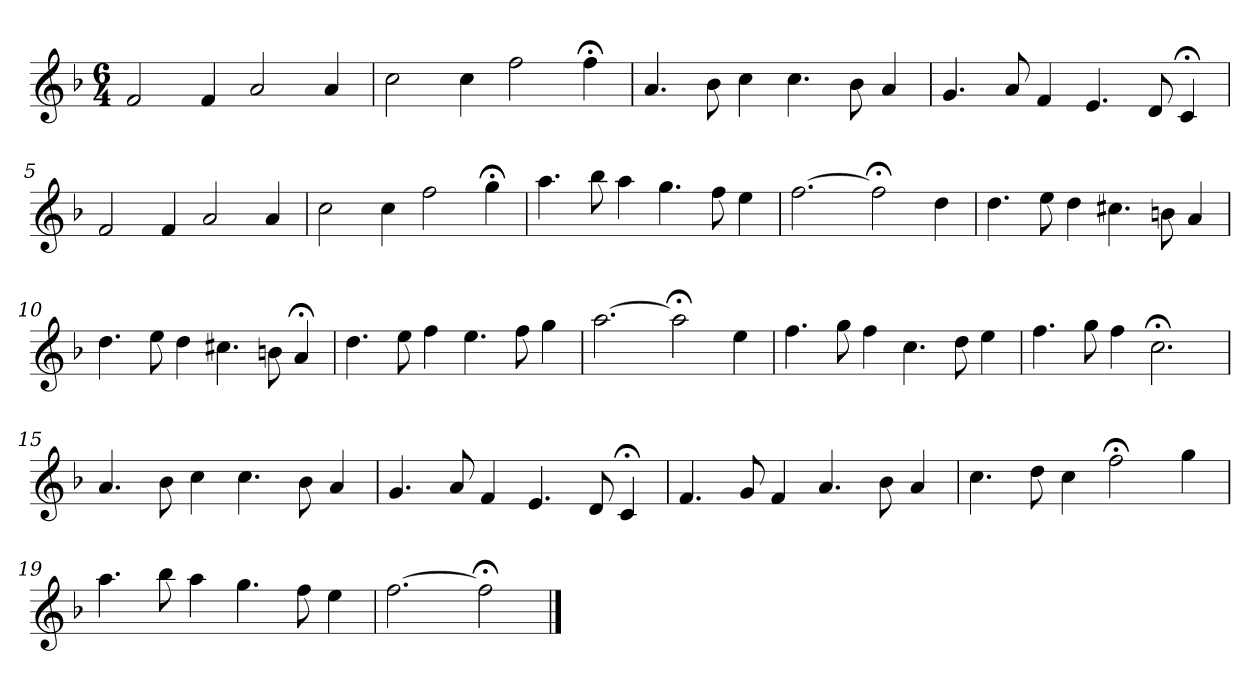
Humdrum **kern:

**kern
*part1
*staff1
*k[b-]
*F:
*M6/4
*MM120
=1
2f
4f
2a
4a
=2
2cc
4cc
2ff
4ff;<
=3
4.a
8b-
4cc
4.cc
8b-
4a
=4
4.g
8a
4f
4.e
8d
4c;<
=5
2f
4f
2a
4a
=6
2cc
4cc
2ff
4gg;<
=7
4.aa
8bb-
4aa
4.gg
8ff
4ee
=8
[2.ff
2ff;<]
4dd
=9
4.dd
8ee
4dd
4.cc#X
8bn
4a
=10
4.dd
8ee
4dd
4.cc#X
8bn
4a;<
=11
4.dd
8ee
4ff
4.ee
8ff
4gg
=12
[2.aa
2aa;<]
4ee
=13
4.ff
8gg
4ff
4.cc
8dd
4ee
=14
4.ff
8gg
4ff
2.cc;<
=15
4.a
8b-
4cc
4.cc
8b-
4a
=16
4.g
8a
4f
4.e
8d
4c;<
=17
4.f
8g
4f
4.a
8b-
4a
=18
4.cc
8dd
4cc
2ff;<
4gg
=19
4.aa
8bb-
4aa
4.gg
8ff
4ee
=20
[2.ff
2ff;<]
==
*-
